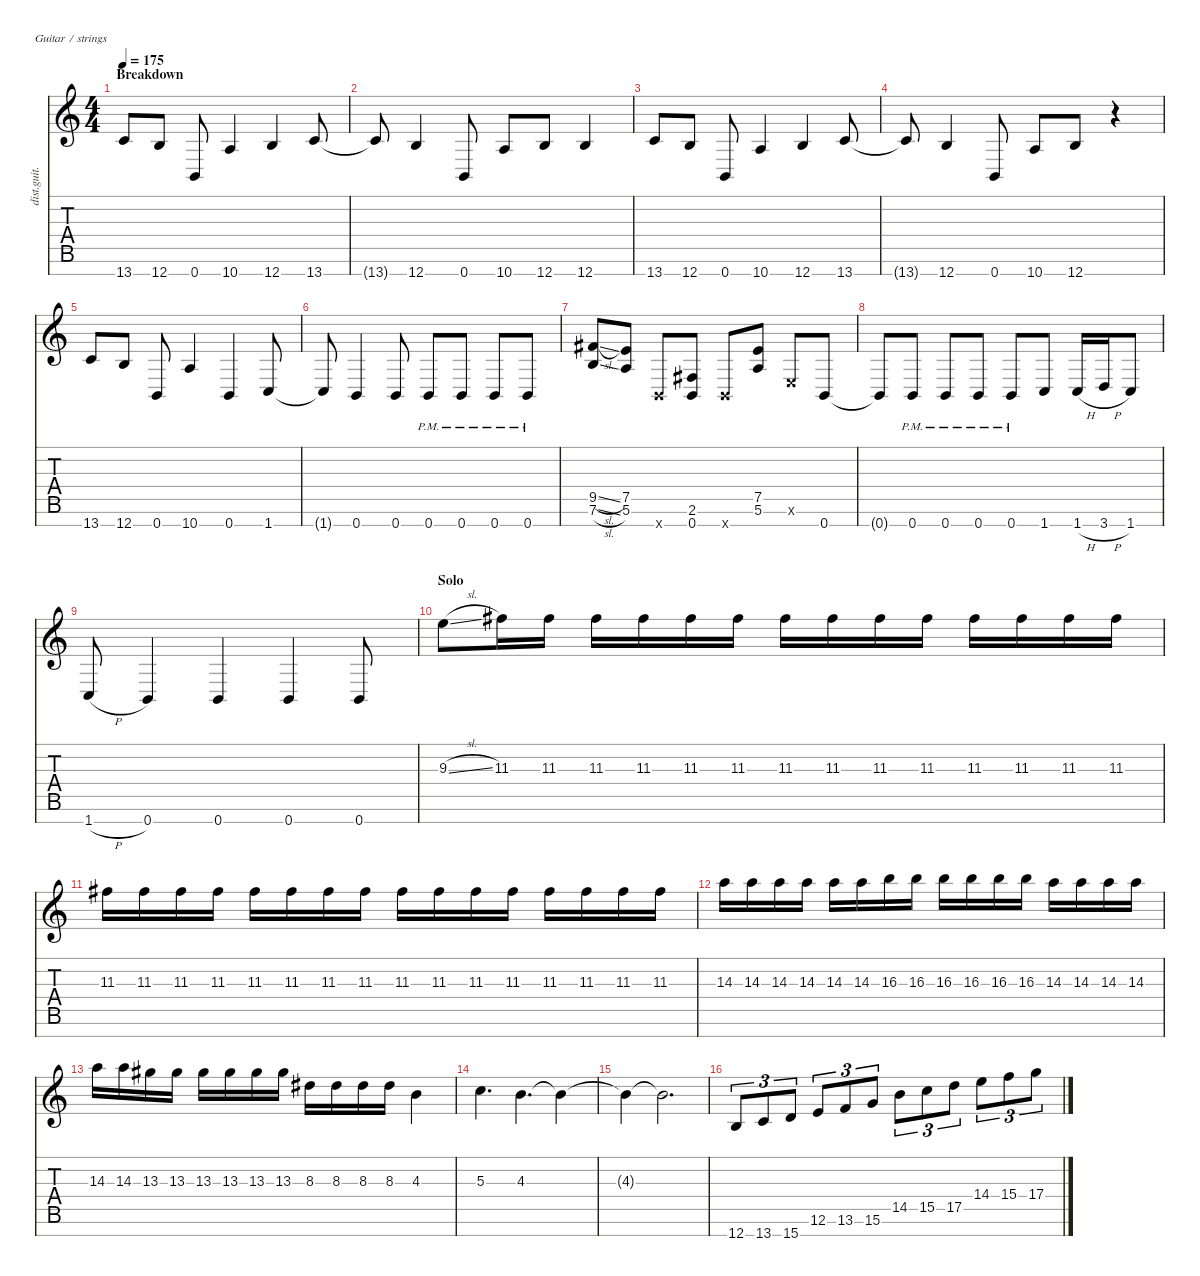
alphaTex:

\defaultSystemsLayout 4
\hideDynamics
\bracketExtendMode nobrackets
\track ("Distortion Guitar - Zoli" "dist.guit.") {instrument distortionguitar}
\staff {score tabs}
\tuning (E4 B3 G3 D3 A2 E2 B1)
\ts (4 4)
\section ("" "Breakdown")
\tempo 175
\clef g2
\ks c
13.7.8{dy ff} 12.7.8 0.7.8 10.7.4 12.7.4 13.7.8 |
13.7{t}.8 12.7.4 0.7.8 10.7.8 12.7.8 12.7.4 |
13.7.8 12.7.8 0.7.8 10.7.4 12.7.4 13.7.8 |
13.7{t}.8 12.7.4 0.7.8 10.7.8 12.7.8 r.4 |
13.7.8 12.7.8 0.7.8 10.7.4 0.7.4 1.7.8 |
1.7{t}.8 0.7.4 0.7.8 0.7{pm}.8 0.7{pm}.8 0.7{pm}.8 0.7{pm}.8 |
(7.6{sl} 9.5{sl acc #}).8 (5.6 7.5).8 0.7{x}.8 (0.7 2.6{acc #}).8 0.7{x}.8 (5.6 7.5).8 0.6{x}.8 0.7.8 |
0.7{t}.8 0.7{pm}.8 0.7{pm}.8 0.7{pm}.8 0.7{pm}.8{dy mf} 1.7.8 1.7{h}.16 3.7{h}.16 1.7.8 |
1.7{h}.8{dy ff} 0.7.4 0.7.4 0.7.4 0.7.8 |
\section ("" "Solo")
9.3{sl}.8 11.3{acc #}.16 11.3{acc #}.16 11.3{acc #}.16 11.3{acc #}.16 11.3{acc #}.16 11.3{acc #}.16 11.3{acc #}.16 11.3{acc #}.16 11.3{acc #}.16 11.3{acc #}.16 11.3{acc #}.16 11.3{acc #}.16 11.3{acc #}.16 11.3{acc #}.16 |
11.3{acc #}.16 11.3{acc #}.16 11.3{acc #}.16 11.3{acc #}.16 11.3{acc #}.16 11.3{acc #}.16 11.3{acc #}.16 11.3{acc #}.16 11.3{acc #}.16 11.3{acc #}.16 11.3{acc #}.16 11.3{acc #}.16 11.3{acc #}.16 11.3{acc #}.16 11.3{acc #}.16 11.3{acc #}.16 |
14.3.16 14.3.16 14.3.16 14.3.16 14.3.16 14.3.16 16.3.16 16.3.16 16.3.16 16.3.16 16.3.16 16.3.16 14.3.16 14.3.16 14.3.16 14.3.16 |
14.3.16 14.3.16 13.3{acc #}.16 13.3{acc #}.16 13.3{acc #}.16 13.3{acc #}.16 13.3{acc #}.16 13.3{acc #}.16 8.3{acc #}.16 8.3{acc #}.16 8.3{acc #}.16 8.3{acc #}.16 4.3.4 |
5.3.4{d} 4.3.4{d} 4.3{t}.4 |
4.3{t}.4 4.3{t}.2{d} |
12.7.8{tu (3 2)} 13.7.8{tu (3 2)} 15.7.8{tu (3 2)} 12.6.8{tu (3 2)} 13.6.8{tu (3 2)} 15.6.8{tu (3 2)} 14.5.8{tu (3 2)} 15.5.8{tu (3 2)} 17.5.8{tu (3 2)} 14.4.8{tu (3 2)} 15.4.8{tu (3 2)} 17.4.8{tu (3 2)}
